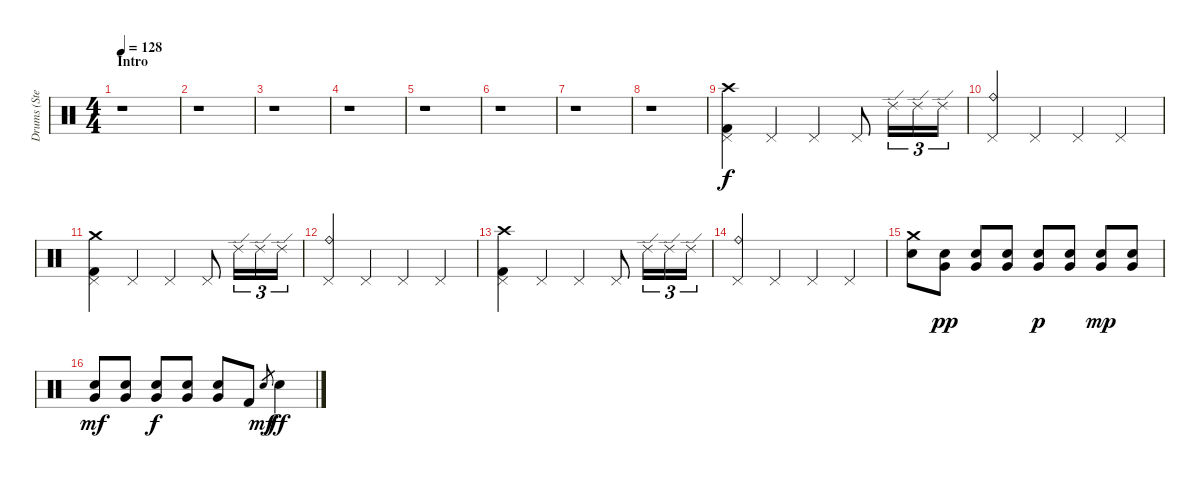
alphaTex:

\track ("Drums (Steven)" "Drums (Ste") {instrument percussion}
\staff {score}
\articulation defaults
\ts (4 4)
\section ("" "Intro")
\tempo 128
\clef neutral
\ks c
r.1{dy f} |
r.1 |
r.1 |
r.1 |
r.1 |
r.1 |
r.1 |
r.1 |
("Crash high (hit)" "Pedal Hi-Hat (hit)" "Kick (hit) 2").4 "Pedal Hi-Hat (hit)".4 "Pedal Hi-Hat (hit)".4 "Pedal Hi-Hat (hit)".8 "Ride (edge) 2".16{tu (3 2)} "Ride (edge) 2".16{tu (3 2)} "Ride (edge) 2".16{tu (3 2)} |
("Ride (bell)" "Pedal Hi-Hat (hit)").4 "Pedal Hi-Hat (hit)".4 "Pedal Hi-Hat (hit)".4 "Pedal Hi-Hat (hit)".4 |
("Crash medium (hit)" "Pedal Hi-Hat (hit)" "Kick (hit) 2").4 "Pedal Hi-Hat (hit)".4 "Pedal Hi-Hat (hit)".4 "Pedal Hi-Hat (hit)".8 "Ride (edge) 2".16{tu (3 2)} "Ride (edge) 2".16{tu (3 2)} "Ride (edge) 2".16{tu (3 2)} |
("Ride (bell)" "Pedal Hi-Hat (hit)").4 "Pedal Hi-Hat (hit)".4 "Pedal Hi-Hat (hit)".4 "Pedal Hi-Hat (hit)".4 |
("Crash high (hit)" "Pedal Hi-Hat (hit)" "Kick (hit) 2").4 "Pedal Hi-Hat (hit)".4 "Pedal Hi-Hat (hit)".4 "Pedal Hi-Hat (hit)".8 "Ride (edge) 2".16{tu (3 2)} "Ride (edge) 2".16{tu (3 2)} "Ride (edge) 2".16{tu (3 2)} |
("Ride (bell)" "Pedal Hi-Hat (hit)").4 "Pedal Hi-Hat (hit)".4 "Pedal Hi-Hat (hit)".4 "Pedal Hi-Hat (hit)".4 |
("Crash medium (hit)" "Snare (hit) 2").8 ("Very Low Tom (hit)" "Snare (hit) 2").8{dy pp} ("Very Low Tom (hit)" "Snare (hit) 2").8 ("Very Low Tom (hit)" "Snare (hit) 2").8 ("Very Low Tom (hit)" "Snare (hit) 2").8{dy p} ("Very Low Tom (hit)" "Snare (hit) 2").8 ("Very Low Tom (hit)" "Snare (hit) 2").8{dy mp} ("Very Low Tom (hit)" "Snare (hit) 2").8 |
("Very Low Tom (hit)" "Snare (hit) 2").8{dy mf} ("Very Low Tom (hit)" "Snare (hit) 2").8 ("Very Low Tom (hit)" "Snare (hit) 2").8{dy f} ("Very Low Tom (hit)" "Snare (hit) 2").8 ("Very Low Tom (hit)" "Snare (hit) 2").8 "Kick (hit) 2".8 "Snare (hit)".8{gr dy mf} "Snare (hit) 2".4{dy ff}
